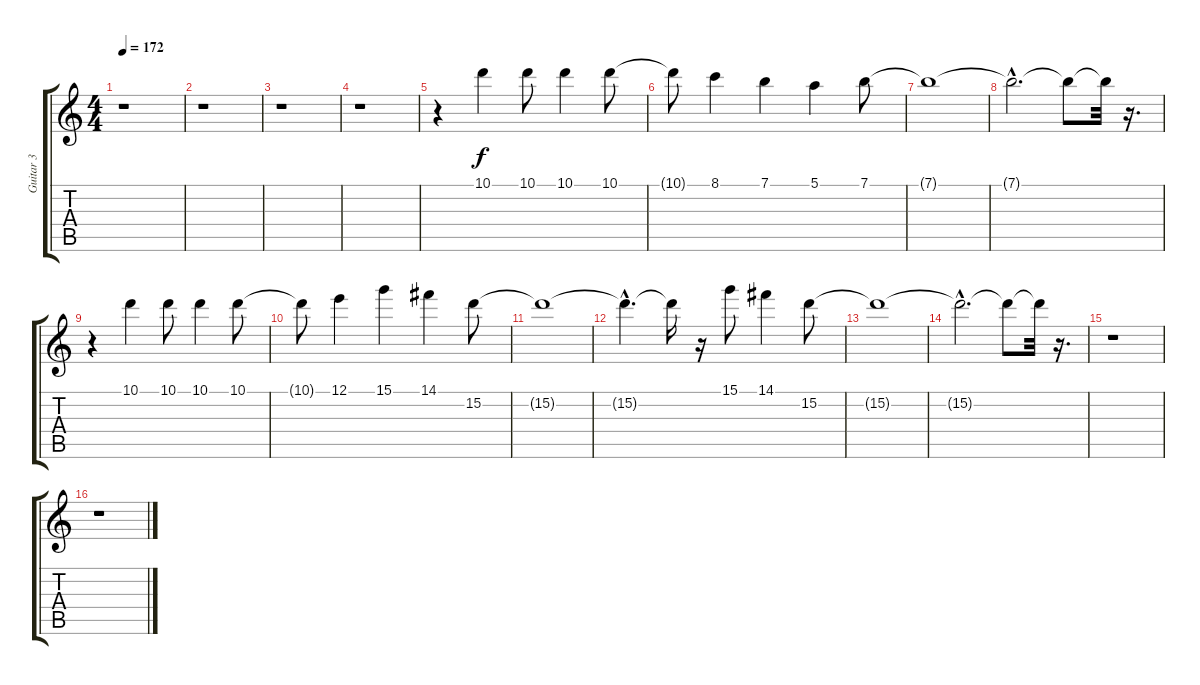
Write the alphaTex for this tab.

\track ("Guitar 3" "Guitar 3") {instrument distortionguitar}
\staff {score tabs}
\tuning (E4 B3 G3 D3 A2 E2) {hide}
\ts (4 4)
\tempo 172
\clef g2
\ks c
r.1{dy f} |
r.1 |
r.1 |
r.1 |
r.4 10.1.4 10.1.8 10.1.4 10.1.8 |
10.1{t}.8 8.1.4 7.1.4 5.1.4 7.1.8 |
7.1{t}.1 |
7.1{hac t}.2{d} 7.1{t}.8 7.1{t}.32 r.16{d} |
r.4 10.1.4 10.1.8 10.1.4 10.1.8 |
10.1{t}.8 12.1.4 15.1.4 14.1.4 15.2.8 |
15.2{t}.1 |
15.2{hac t}.4{d} 15.2{t}.16 r.16 15.1.8 14.1.4 15.2.8 |
15.2{t}.1 |
15.2{hac t}.2{d} 15.2{t}.8 15.2{t}.32 r.16{d} |
r.1 |
r.1
